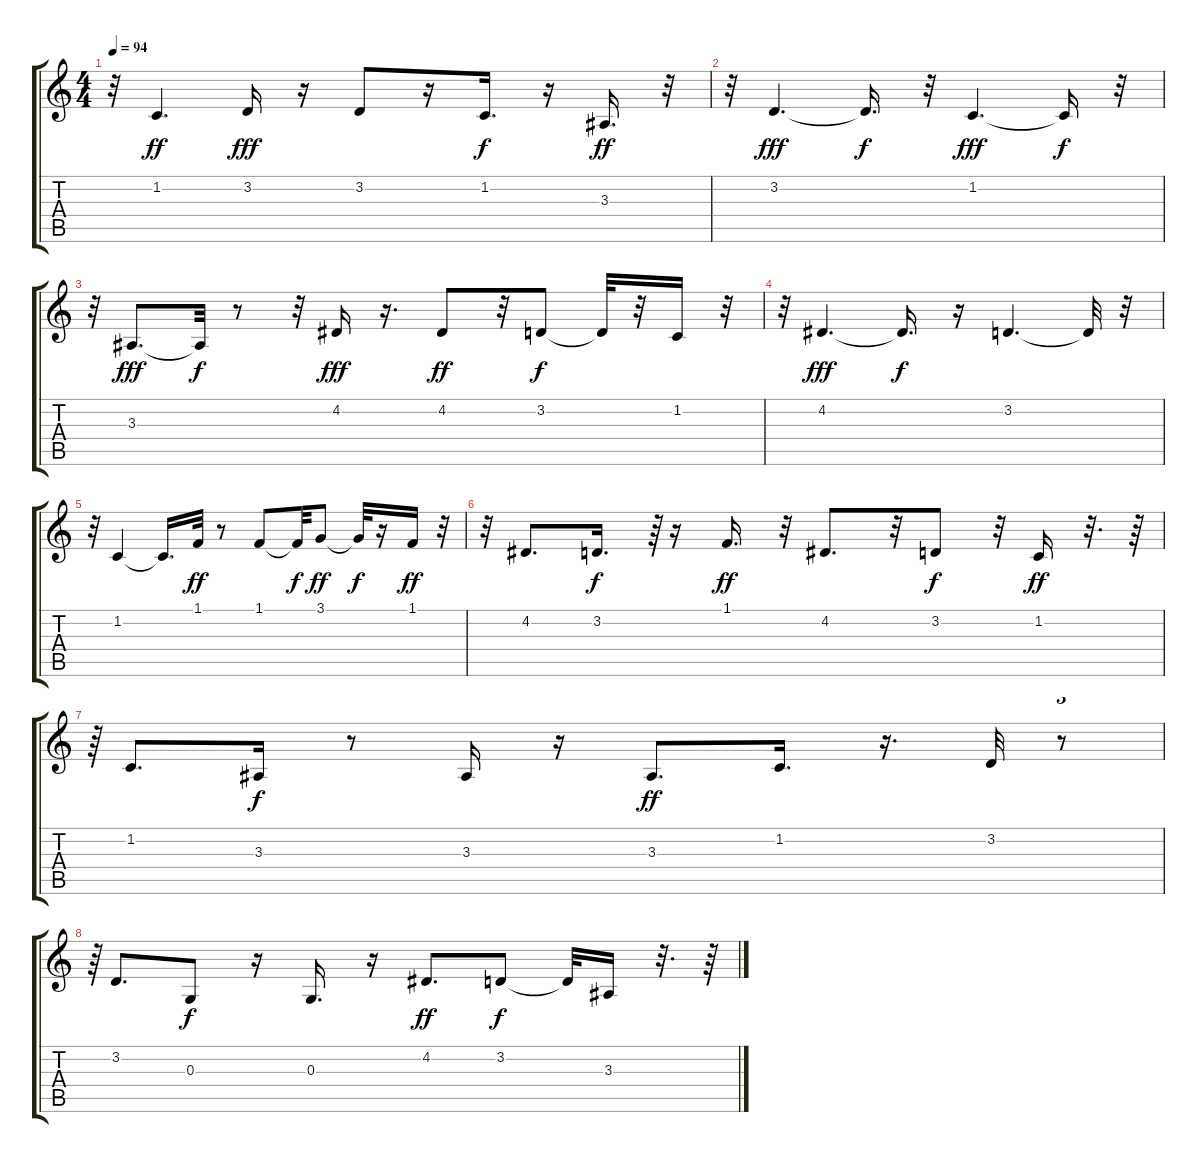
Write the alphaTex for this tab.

\track "" {instrument voiceoohs}
\staff {score tabs}
\tuning (E4 B3 G3 D3 A2 E2) {hide}
\ts (4 4)
\tempo 94
\clef g2
\ks c
r.32{dy f} 1.2.4{d dy ff} 3.2.16{dy fff} r.16 3.2.8 r.16 1.2.16{d dy f} r.16 3.3.16{d dy ff} r.32 |
r.32 3.2.4{d dy fff} 3.2{t}.16{d dy f} r.32 1.2.4{d dy fff} 1.2{t}.16{dy f} r.32 |
r.32 3.3.8{d dy fff} 3.3{t}.32{dy f} r.8 r.32 4.2.16{dy fff} r.16{d} 4.2.8{dy ff} r.32 3.2.8{dy f} 3.2{t}.32 r.32 1.2.16 r.32 |
r.32 4.2.4{d dy fff} 4.2{t}.16{d dy f} r.16 3.2.4{d} 3.2{t}.32 r.32 |
r.32 1.2.4 1.2{t}.16{d} 1.1.32{dy ff} r.8 1.1.8 1.1{t}.32{dy f} 3.1.8{dy ff} 3.1{t}.32{dy f} r.16 1.1.16{dy ff} r.32 |
r.32 4.2.8{d} 3.2.16{d dy f} r.64{tu (3 2)} r.16 1.1.16{d dy ff} r.32 4.2.8{d} r.32 3.2.8{dy f} r.32 1.2.16{dy ff} r.32{d} r.64 |
r.64{tu (3 2)} 1.2.8{d} 3.3.16{dy f} r.8 3.3.16 r.16 3.3.8{d dy ff} 1.2.16{d} r.16{d} 3.2.32 r.8{tu (3 2)} |
r.64{tu (3 2)} 3.2.8{d} 0.3.8{dy f} r.16 0.3.16{d} r.16 4.2.8{d dy ff} 3.2.8{dy f} 3.2{t}.32 3.3.16 r.32{d} r.64
